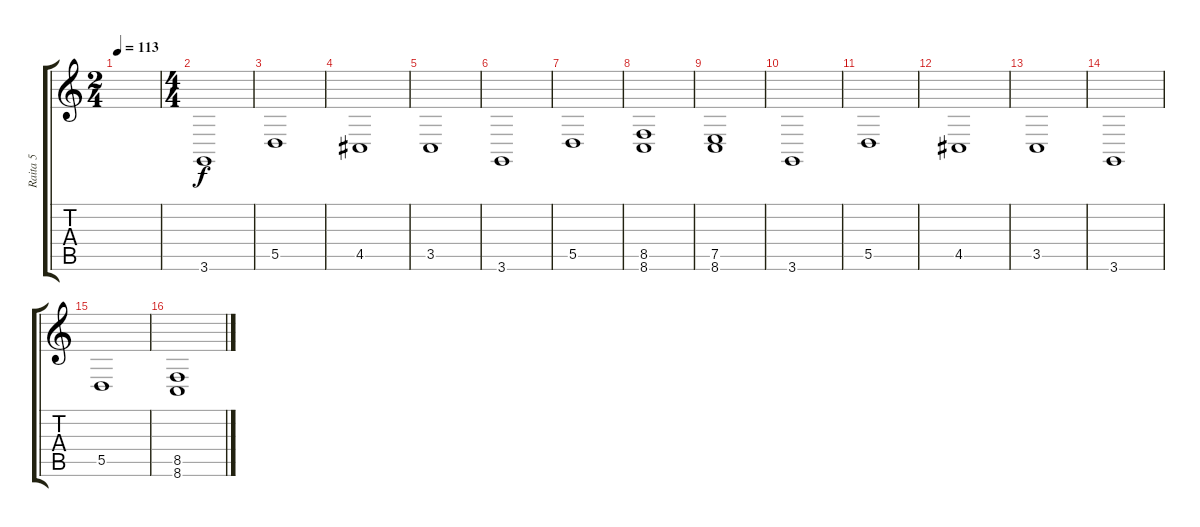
\track ("Raita 5" "Raita 5") {instrument glockenspiel}
\staff {score tabs}
\tuning (E4 B3 G3 D3 A2 E2) {hide}
\ts (2 4)
\tempo 113
\clef g2
\ks c
|
\ts (4 4)
3.6.1 |
5.5.1 |
4.5.1 |
3.5.1 |
3.6.1 |
5.5.1 |
(8.5 8.6).1 |
(7.5 8.6).1 |
3.6.1 |
5.5.1 |
4.5.1 |
3.5.1 |
3.6.1 |
5.5.1 |
(8.5 8.6).1
